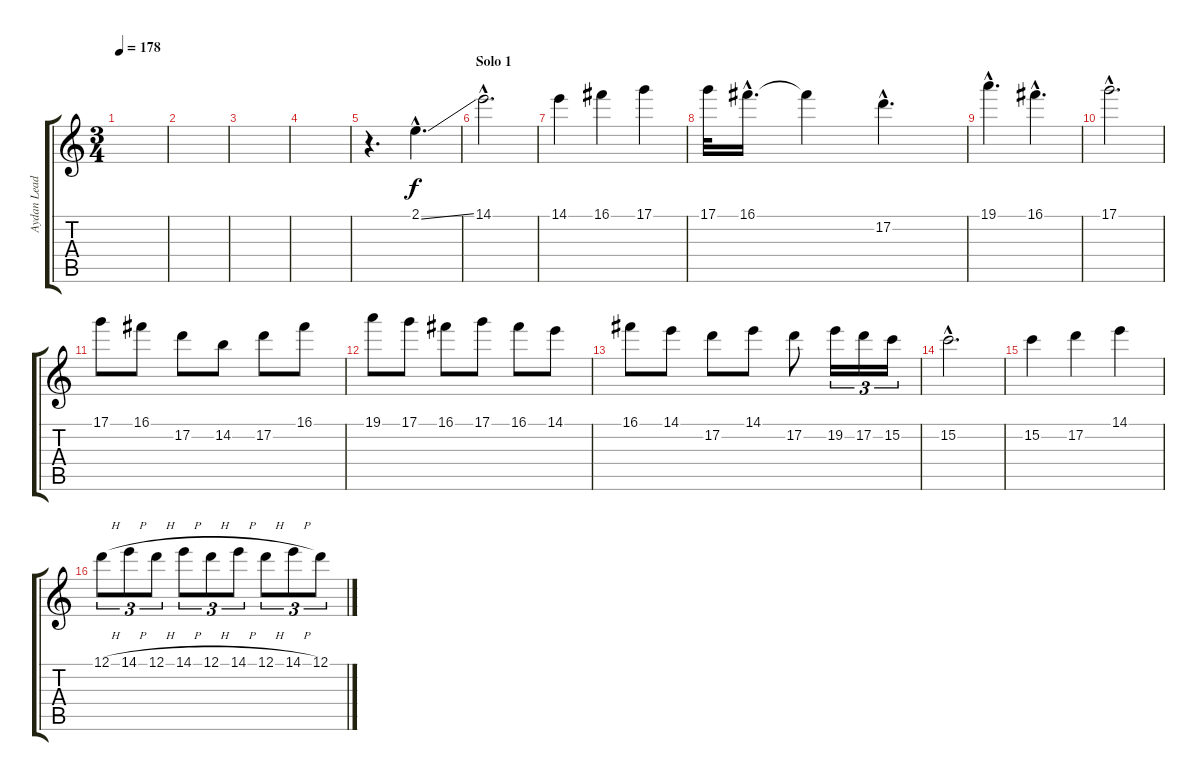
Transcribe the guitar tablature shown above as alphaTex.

\track ("Aydan Lead" "Aydan Lead") {instrument distortionguitar}
\staff {score tabs}
\tuning (D4 A3 F3 C3 G2 D2) {hide}
\ts (3 4)
\tempo 178
\clef g2
\ks c
|
|
|
|
r.4{d} 2.1{ss hac}.4{d dy f} |
\section ("" "Solo 1")
14.1{hac}.2{d} |
14.1.4 16.1.4 17.1.4 |
17.1.32 16.1{hac}.16{d} 16.1{t}.4 17.2{hac}.4{d} |
19.1{hac}.4{d} 16.1{hac}.4{d} |
17.1{hac}.2{d} |
17.1.8 16.1.8 17.2.8 14.2.8 17.2.8 16.1.8 |
19.1.8 17.1.8 16.1.8 17.1.8 16.1.8 14.1.8 |
16.1.8 14.1.8 17.2.8 14.1.8 17.2.8 19.2.16{tu (3 2)} 17.2.16{tu (3 2)} 15.2.16{tu (3 2)} |
15.2{hac}.2{d} |
15.2.4 17.2.4 14.1.4 |
12.1{h}.8{tu (3 2)} 14.1{h}.8{tu (3 2)} 12.1{h}.8{tu (3 2)} 14.1{h}.8{tu (3 2)} 12.1{h}.8{tu (3 2)} 14.1{h}.8{tu (3 2)} 12.1{h}.8{tu (3 2)} 14.1{h}.8{tu (3 2)} 12.1.8{tu (3 2)}
